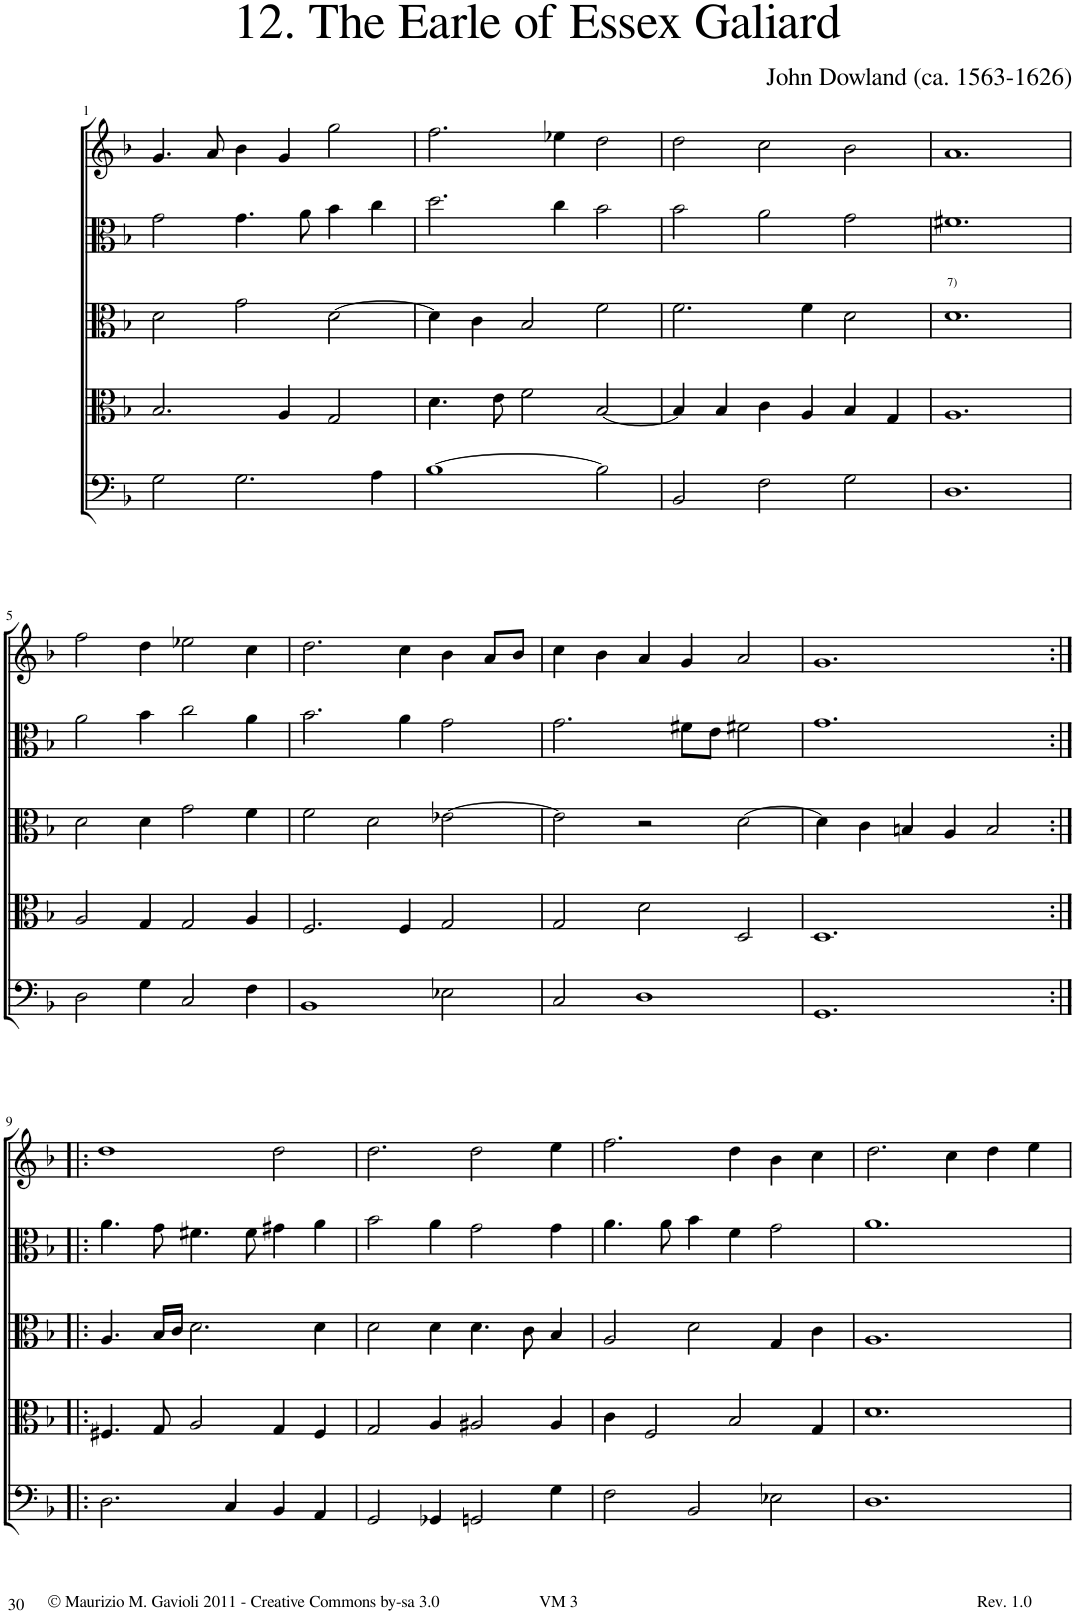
**kern	**kern	**kern	**kern	**kern
*part5	*part4	*part3	*part2	*part1
*staff5	*staff4	*staff3	*staff2	*staff1
*I"Trombone	*I"Trombone	*I"Trombone	*I"C Trumpet	*I"C Trumpet
*I'Trb	*I'Trb	*I'Trb	*I'Tpt	*I'Tpt
!!LO:PB:g=z
*clefF4	*clefC3	*clefC3	*clefC3	*clefG2
*k[b-]	*k[b-]	*k[b-]	*k[b-]	*k[b-]
*M3/2	*M3/2	*M3/2	*M3/2	*M3/2
=1!|:	=1!|:	=1!|:	=1!|:	=1!|:
2G\	2.B-/	2d\	2g\	4.g/
.	.	.	.	8a/
2.G\	.	2g\	4.g\	4b-\
.	4A/	.	.	4g/
.	.	.	8a\	.
.	2G/	[2d\	4b-\	2gg\
4A\	.	.	4cc\	.
=2	=2	=2	=2	=2
[1B-	4.d\	4d\]	2.dd\	2.ff\
.	.	4c\	.	.
.	8e\	.	.	.
.	2f\	2B-/	.	.
.	.	.	4cc\	4ee-X\
2B-\]	[2B-/	2f\	2b-\	2dd\
=3	=3	=3	=3	=3
2BB-/	4B-/]	2.f\	2b-\	2dd\
.	4B-/	.	.	.
2F\	4c\	.	2a\	2cc\
.	4A/	4f\	.	.
2G\	4B-/	2d\	2g\	2b-\
.	4G/	.	.	.
=4	=4	=4	=4	=4
!	!	!LO:TX:a:t=7)	!	!
1.D	1.A	1.d	1.f#X	1.a
!!LO:LB:g=z
=5	=5	=5	=5	=5
2D\	2A/	2d\	2a\	2ff\
4G\	4G/	4d\	4b-\	4dd\
2C/	2G/	2g\	2cc\	2ee-X\
4F\	4A/	4f\	4a\	4cc\
=6	=6	=6	=6	=6
1BB-	2.F/	2f\	2.b-\	2.dd\
.	.	2d\	.	.
.	4F/	.	4a\	4cc\
2E-X\	2G/	[2e-X\	2g\	4b-\
.	.	.	.	8a/L
.	.	.	.	8b-/J
=7	=7	=7	=7	=7
2C/	2G/	2e-\]	2.g\	4cc\
.	.	.	.	4b-\
1D	2d\	2r	.	4a/
.	.	.	8f#X\L	4g/
.	.	.	8e\J	.
.	2D/	[2d\	2f#X\	2a/
=8	=8	=8	=8	=8
1.GG	1.D	4d\]	1.g	1.g
.	.	4c\	.	.
.	.	4Bn/	.	.
.	.	4A/	.	.
.	.	2B/	.	.
!!LO:LB:g=z
=9:|!|:	=9:|!|:	=9:|!|:	=9:|!|:	=9:|!|:
2.D\	4.F#X/	4.A/	4.a\	1dd
.	8G/	16B-/LL	8g\	.
.	.	16c/JJ	.	.
.	2A/	2.d\	4.f#X\	.
4C/	.	.	.	.
.	.	.	8f#\	.
4BB-/	4G/	.	4g#X\	2dd\
4AA/	4F#/	4d\	4a\	.
=10	=10	=10	=10	=10
2GG/	2G/	2d\	2b-\	2.dd\
4GG-X/	4A/	4d\	4a\	.
2GGn/	2A#X/	4.d\	2g\	2dd\
.	.	8c\	.	.
4G\	4A#/	4B-/	4g\	4ee\
=11	=11	=11	=11	=11
2F\	4c\	2A/	4.a\	2.ff\
.	2F/	.	.	.
.	.	.	8a\	.
2BB-/	.	2d\	4b-\	.
.	2B-/	.	4f\	4dd\
2E-X\	.	4G/	2g\	4b-\
.	4G/	4c\	.	4cc\
=12	=12	=12	=12	=12
1.D	1.d	1.A	1.a	2.dd\
.	.	.	.	4cc\
.	.	.	.	4dd\
.	.	.	.	4ee\
=	=	=	=	=
*-	*-	*-	*-	*-
